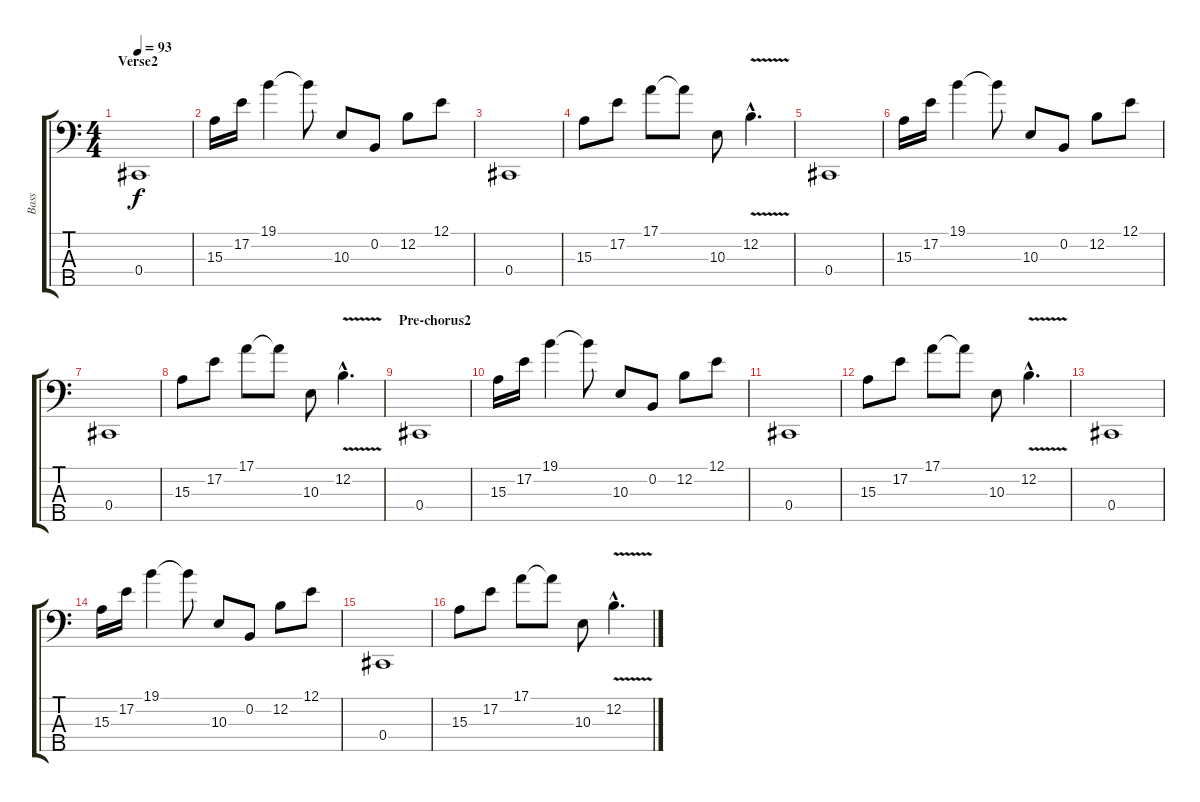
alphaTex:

\track ("Bass" "Bass") {instrument electricbassfinger}
\staff {score tabs}
\tuning (E2 B1 Gb1 Db1 Bb0) {hide}
\ts (4 4)
\section ("" "Verse2")
\tempo 93
\clef f4
\ks c
0.4.1{dy f} |
15.3.16 17.2.16 19.1.4 19.1{t}.8 10.3.8 0.2.8 12.2.8 12.1.8 |
0.4.1 |
15.3.8 17.2.8 17.1.8 17.1{t}.8 10.3.8 12.2{v hac}.4{d} |
0.4.1 |
15.3.16 17.2.16 19.1.4 19.1{t}.8 10.3.8 0.2.8 12.2.8 12.1.8 |
0.4.1 |
15.3.8 17.2.8 17.1.8 17.1{t}.8 10.3.8 12.2{v hac}.4{d} |
\section ("" "Pre-chorus2")
0.4.1 |
15.3.16 17.2.16 19.1.4 19.1{t}.8 10.3.8 0.2.8 12.2.8 12.1.8 |
0.4.1 |
15.3.8 17.2.8 17.1.8 17.1{t}.8 10.3.8 12.2{v hac}.4{d} |
0.4.1 |
15.3.16 17.2.16 19.1.4 19.1{t}.8 10.3.8 0.2.8 12.2.8 12.1.8 |
0.4.1 |
15.3.8 17.2.8 17.1.8 17.1{t}.8 10.3.8 12.2{v hac}.4{d}
